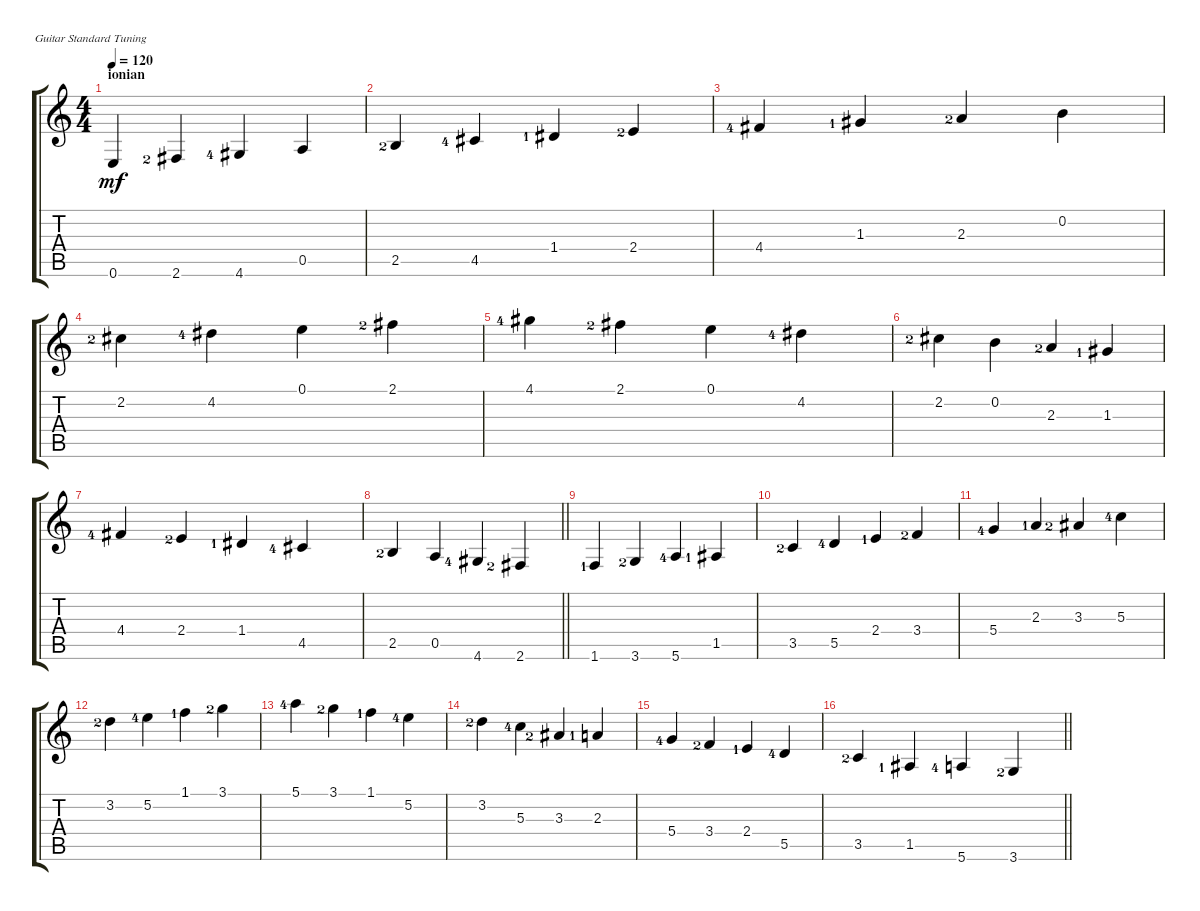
\defaultSystemsLayout 4
\bracketExtendMode groupsimilarinstruments
\singleTrackTrackNamePolicy hidden
\firstSystemTrackNameOrientation horizontal
\otherSystemsTrackNameOrientation horizontal
\track ("Electric Guitar" "E-Gt") {instrument electricguitarclean}
\staff {score tabs}
\tuning (E4 B3 G3 D3 A2 E2)
\ts (4 4)
\section ("" "ionian")
\tempo 120
\clef g2
\scale
0.310051
\ks c
0.6.4{dy mf instrument electricguitarclean} 2.6{lf 3}.4 4.6{lf 5}.4 0.5.4 |
\scale
0.219761 2.5{lf 3}.4 4.5{lf 5}.4 1.4{lf 2}.4 2.4{lf 3}.4 |
\scale
0.231687 4.4{lf 5}.4 1.3{lf 2}.4 2.3{lf 3}.4 0.2.4 |
\scale
0.238501 2.2{lf 3}.4 4.2{lf 5}.4 0.1.4 2.1{lf 3}.4 |
\scale
0.261663 4.1{lf 5}.4 2.1{lf 3}.4 0.1.4 4.2{lf 5}.4 |
\scale
0.247465 2.2{lf 3}.4 0.2.4 2.3{lf 3}.4 1.3{lf 2}.4 |
\scale
0.247465 4.4{lf 5}.4 2.4{lf 3}.4 1.4{lf 2}.4 4.5{lf 5}.4 |
\scale
0.243408
\barLineRight lightlight
2.5{lf 3}.4 0.5.4 4.6{lf 5}.4 2.6{lf 3}.4 |
\section ("" "")
\scale
0.256972 1.6{lf 2}.4 3.6{lf 3}.4 5.6{lf 5}.4 1.5{lf 2}.4 |
\scale
0.243028 3.5{lf 3}.4 5.5{lf 5}.4 2.4{lf 2}.4 3.4{lf 3}.4 |
\scale
0.256972 5.4{lf 5}.4 2.3{lf 2}.4 3.3{lf 3}.4 5.3{lf 5}.4 |
\scale
0.243028 3.2{lf 3}.4 5.2{lf 5}.4 1.1{lf 2}.4 3.1{lf 3}.4 |
\scale
0.243028 5.1{lf 5}.4 3.1{lf 3}.4 1.1{lf 2}.4 5.2{lf 5}.4 |
\scale
0.256972 3.2{lf 3}.4 5.3{lf 5}.4 3.3{lf 3}.4 2.3{lf 2}.4 |
\scale
0.243028 5.4{lf 5}.4 3.4{lf 3}.4 2.4{lf 2}.4 5.5{lf 5}.4 |
\scale
0.256972
\barLineRight lightlight
3.5{lf 3}.4 1.5{lf 2}.4 5.6{lf 5}.4 3.6{lf 3}.4
